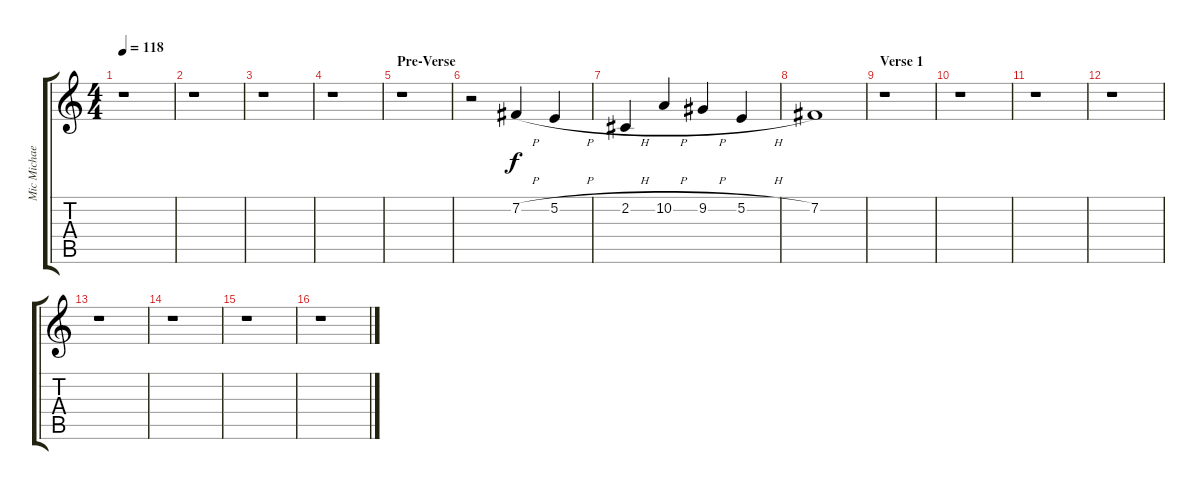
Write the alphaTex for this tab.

\track ("Mic Michaeli - PPG Wave 2.2 | Synth Pad" "Mic Michae") {instrument synthvoice}
\staff {score tabs}
\tuning (E4 B3 G3 D3 A2 E2) {hide}
\ts (4 4)
\tempo 118
\clef g2
\ks c
r.1{dy f} |
r.1 |
r.1 |
r.1 |
\section ("" "Pre-Verse")
r.1 |
r.2 7.2{h}.4 5.2{h}.4 |
2.2{h}.4 10.2{h}.4 9.2{h}.4 5.2{h}.4 |
7.2.1 |
\section ("" "Verse 1")
r.1 |
r.1 |
r.1 |
r.1 |
r.1 |
r.1 |
r.1 |
r.1
